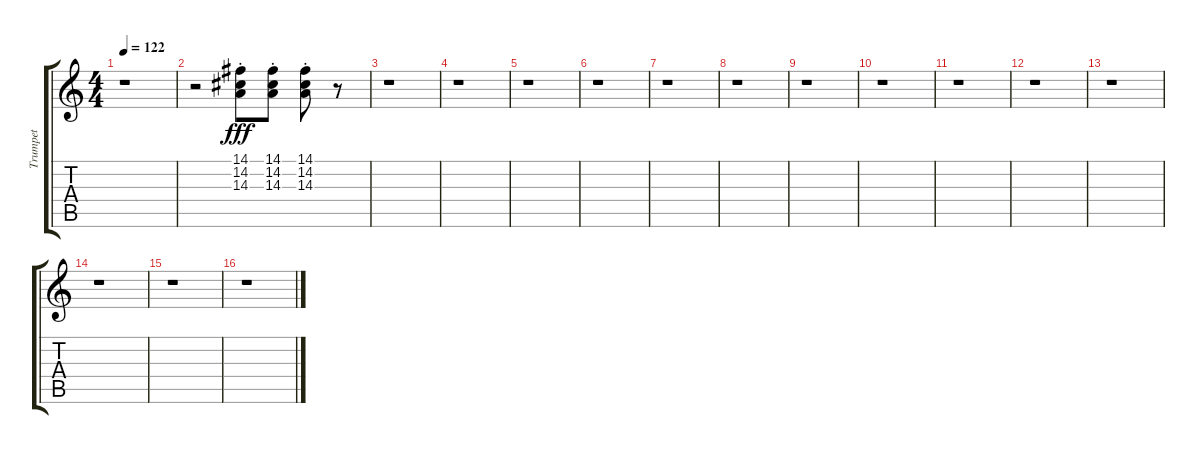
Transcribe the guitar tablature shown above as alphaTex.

\track ("Trumpet" "Trumpet") {instrument trumpet}
\staff {score tabs}
\tuning (E4 B3 G3 D3 A2 E2) {hide}
\ts (4 4)
\tempo 122
\clef g2
\ks c
r.1{dy fff} |
r.2 (14.1{st} 14.2{st} 14.3{st}).8 (14.1{st} 14.2{st} 14.3{st}).8 (14.1{st} 14.2{st} 14.3{st}).8 r.8 |
r.1 |
r.1 |
r.1 |
r.1 |
r.1 |
r.1 |
r.1 |
r.1 |
r.1 |
r.1 |
r.1 |
r.1 |
r.1 |
r.1
